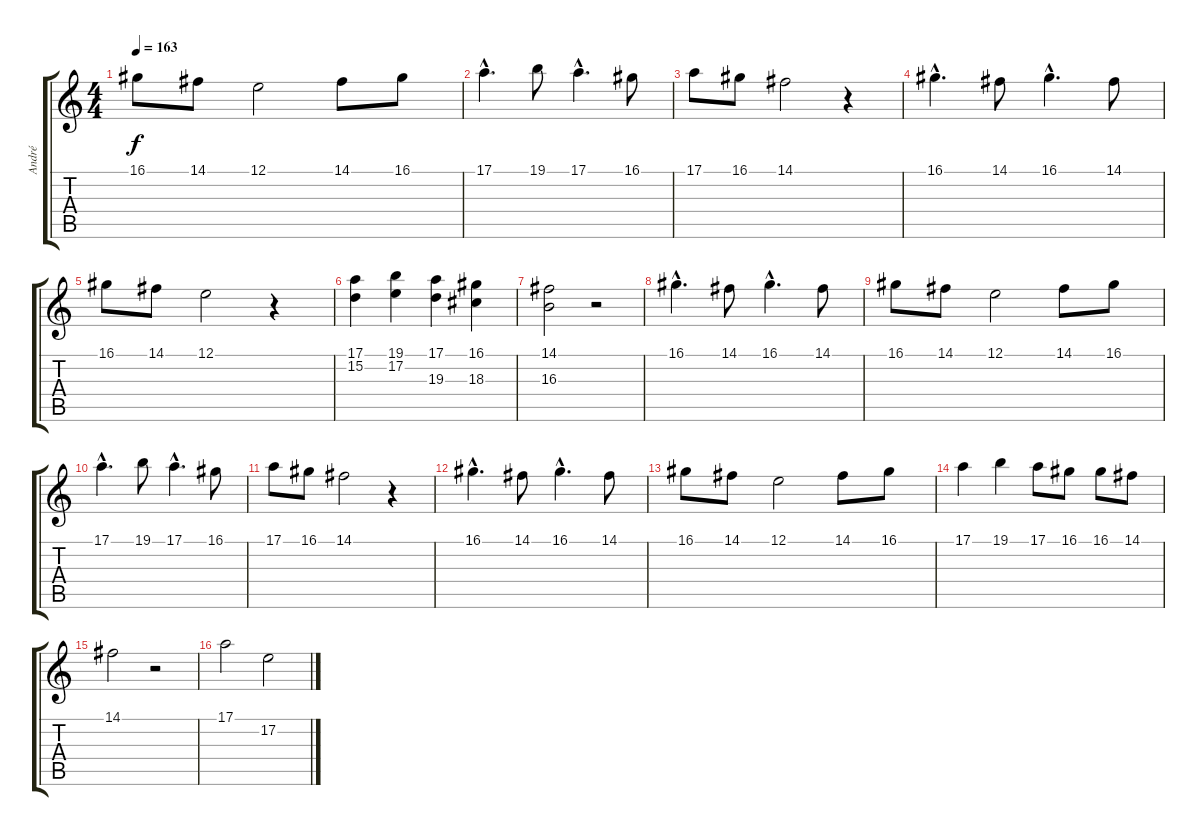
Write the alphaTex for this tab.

\track ("André" "André") {instrument pad4choir}
\staff {score tabs}
\tuning (E4 B3 G3 D3 A2 E2) {hide}
\ts (4 4)
\tempo 163
\clef g2
\ks c
16.1.8{dy f} 14.1.8 12.1.2 14.1.8 16.1.8 |
17.1{hac}.4{d} 19.1.8 17.1{hac}.4{d} 16.1.8 |
17.1.8 16.1.8 14.1.2 r.4 |
16.1{hac}.4{d} 14.1.8 16.1{hac}.4{d} 14.1.8 |
16.1.8 14.1.8 12.1.2 r.4 |
(17.1 15.2).4 (19.1 17.2).4 (17.1 19.3).4 (16.1 18.3).4 |
(14.1 16.3).2 r.2 |
16.1{hac}.4{d} 14.1.8 16.1{hac}.4{d} 14.1.8 |
16.1.8 14.1.8 12.1.2 14.1.8 16.1.8 |
17.1{hac}.4{d} 19.1.8 17.1{hac}.4{d} 16.1.8 |
17.1.8 16.1.8 14.1.2 r.4 |
16.1{hac}.4{d} 14.1.8 16.1{hac}.4{d} 14.1.8 |
16.1.8 14.1.8 12.1.2 14.1.8 16.1.8 |
17.1.4 19.1.4 17.1.8 16.1.8 16.1.8 14.1.8 |
14.1.2 r.2 |
17.1.2 17.2.2
